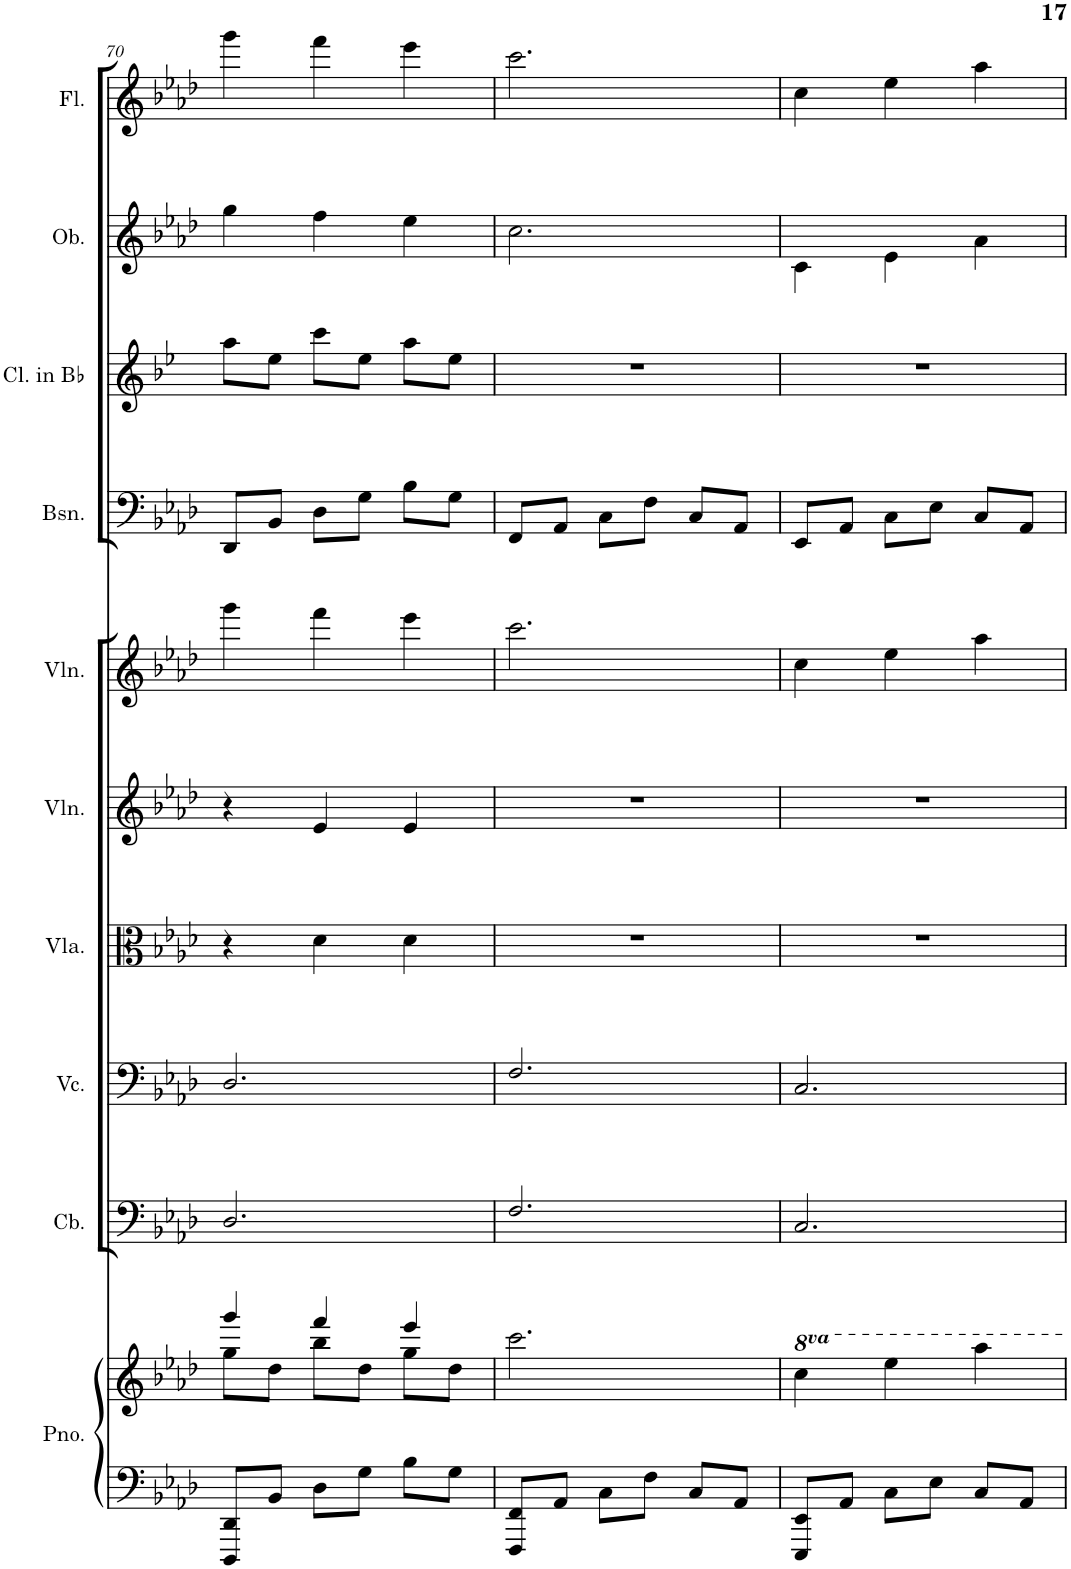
**kern	**kern	**kern	**kern	**kern	**kern	**kern	**kern	**kern	**kern	**kern
*part10	*part10	*part9	*part8	*part7	*part6	*part5	*part4	*part3	*part2	*part1
*staff11	*staff10	*staff9	*staff8	*staff7	*staff6	*staff5	*staff4	*staff3	*staff2	*staff1
*I"Piano	*	*I"Contrabbasso	*I"Violoncello	*I"Viola	*I"Violino II	*I"Violino I	*I"Fagotto	*I"Clarinetto	*I"Oboe	*I"Flauto
*I'Pno.	*	*I'Cb.	*I'Vc.	*I'Vla.	*I'Vln.	*I'Vln.	*	*	*I'Ob.	*I'Fl.
!!LO:PB:g=z
*clefF4	*clefG2	*clefF4	*clefF4	*clefC3	*clefG2	*clefG2	*clefF4	*clefG2	*clefG2	*clefG2
*	*	*Trd7c12	*	*	*	*	*	*Trd1c2	*	*
*k[b-e-a-d-]	*k[b-e-a-d-]	*k[b-e-a-d-]	*k[b-e-a-d-]	*k[b-e-a-d-]	*k[b-e-a-d-]	*k[b-e-a-d-]	*k[b-e-a-d-]	*k[b-e-]	*k[b-e-a-d-]	*k[b-e-a-d-]
*M3/4	*M3/4	*M3/4	*M3/4	*M3/4	*M3/4	*M3/4	*M3/4	*M3/4	*M3/4	*M3/4
=70	=70	=70	=70	=70	=70	=70	=70	=70	=70	=70
*	*^	*	*	*	*	*	*	*	*	*
8DDD-/^ 8DD-/^L	4ggg^/	8gg\L	2.D-/	2.D-/	4r	4r	4ggg\	8DD-/L	8aa\L	4gg\	4ggg\
8BB-/J	.	8dd-\J	.	.	.	.	.	8BB-/J	8ee-\J	.	.
8D-\L	4fff^>/	8bb-\L	.	.	4d-'\	4e-'/	4fff\	8D-\L	8ccc\L	4ff\	4fff\
8G\J	.	8dd-\J	.	.	.	.	.	8G\J	8ee-\J	.	.
8B-\L	4eee-^>/	8gg\L	.	.	4d-'\	4e-'/	4eee-\	8B-\L	8aa\L	4ee-\	4eee-\
8G\J	.	8dd-\J	.	.	.	.	.	8G\J	8ee-\J	.	.
*	*v	*v	*	*	*	*	*	*	*	*	*
=71	=71	=71	=71	=71	=71	=71	=71	=71	=71	=71
8FFF/^ 8FF/^L	2.ccc\	2.F/	2.F/	2.r	2.r	2.ccc\	8FF/L	2.r	2.cc\	2.ccc\
8AA-/J	.	.	.	.	.	.	8AA-/J	.	.	.
8C\L	.	.	.	.	.	.	8C\L	.	.	.
8F\J	.	.	.	.	.	.	8F\J	.	.	.
8C/L	.	.	.	.	.	.	8C/L	.	.	.
8AA-/J	.	.	.	.	.	.	8AA-/J	.	.	.
=72	=72	=72	=72	=72	=72	=72	=72	=72	=72	=72
8EEE-/^ 8EE-/^L	4ccc\	2.C/	2.C/	2.r	2.r	4cc\	8EE-/L	2.r	4c\	4cc\
8AA-/J	.	.	.	.	.	.	8AA-/J	.	.	.
8C\L	4eee-\	.	.	.	.	4ee-\	8C\L	.	4e-\	4ee-\
8E-\J	.	.	.	.	.	.	8E-\J	.	.	.
8C/L	4aaa-\	.	.	.	.	4aa-\	8C/L	.	4a-\	4aa-\
8AA-/J	.	.	.	.	.	.	8AA-/J	.	.	.
=	=	=	=	=	=	=	=	=	=	=
*-	*-	*-	*-	*-	*-	*-	*-	*-	*-	*-
